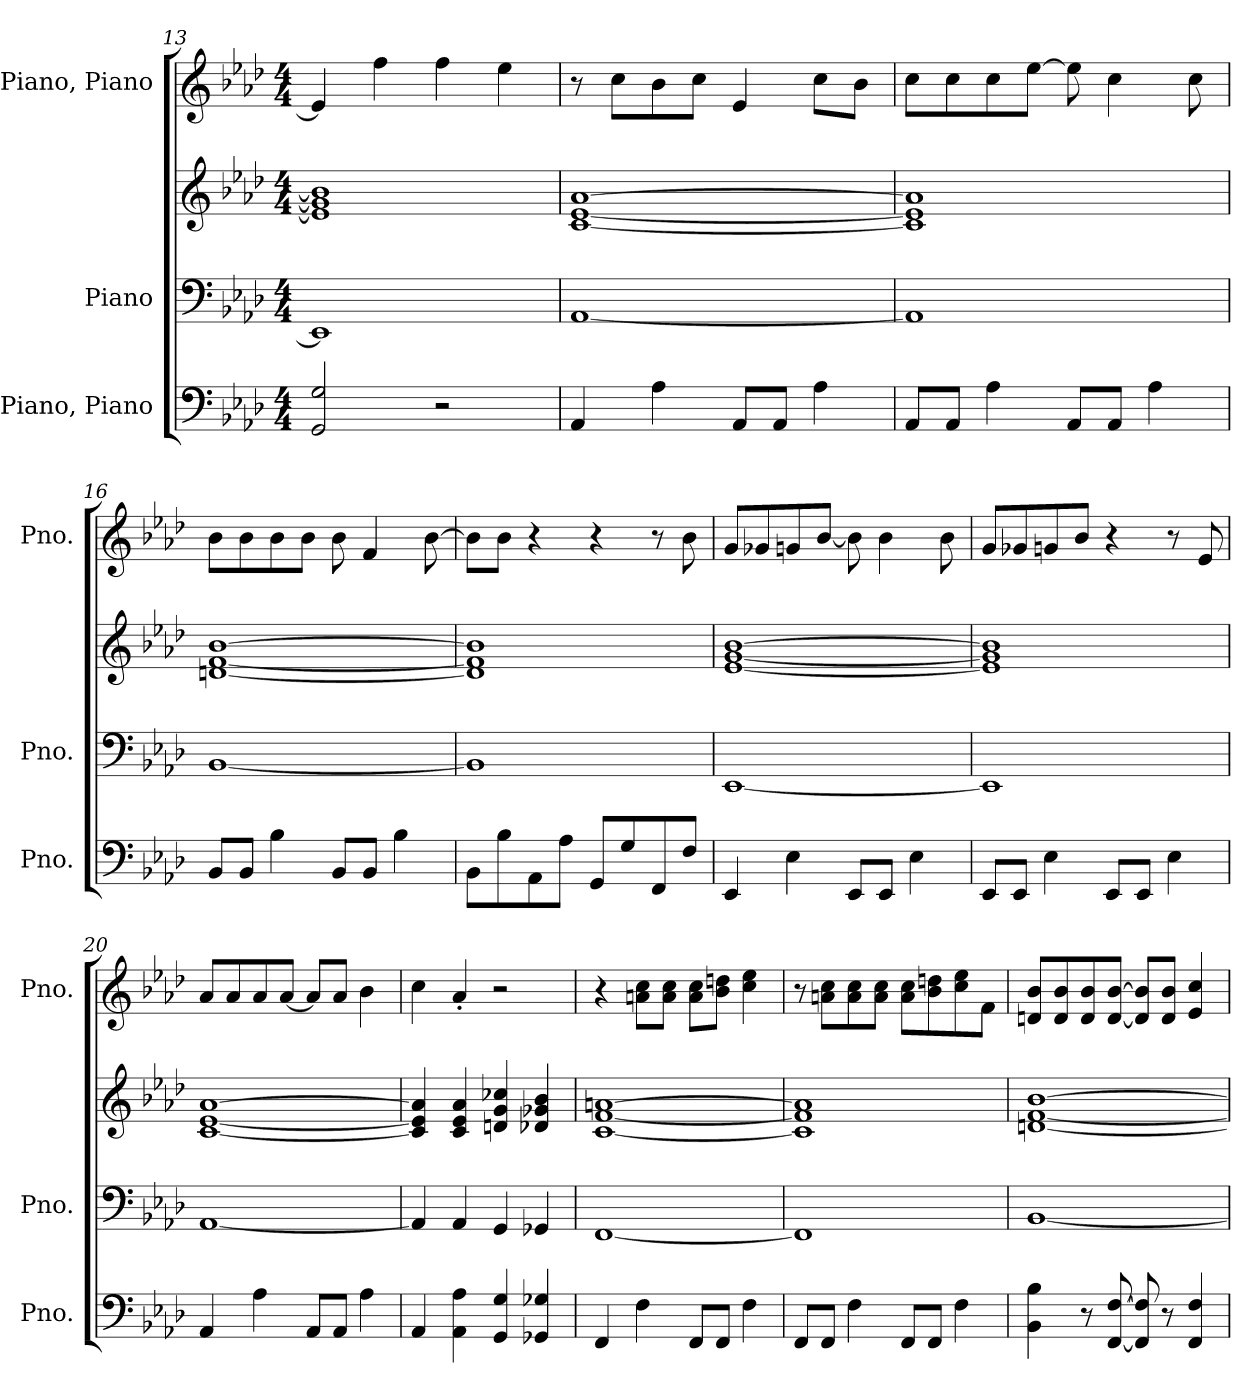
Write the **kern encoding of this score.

**kern	**kern	**kern	**kern
*part3	*part2	*part2	*part1
*staff4	*staff3	*staff2	*staff1
*I"Piano, Piano	*I"Piano	*	*I"Piano, Piano
*I'Pno.	*I'Pno.	*	*I'Pno.
*clefF4	*clefF4	*clefG2	*clefG2
*k[b-e-a-d-]	*k[b-e-a-d-]	*k[b-e-a-d-]	*k[b-e-a-d-]
*M4/4	*M4/4	*M4/4	*M4/4
=13	=13	=13	=13
2GG/ 2G/	1EE-]	1e-] 1g] 1b-]	4e-/]
.	.	.	4ff\
2r	.	.	4ff\
.	.	.	4ee-\
=14	=14	=14	=14
4AA-/	[1AA-	[1c [1e- [1a-	8r
.	.	.	8cc\L
4A-\	.	.	8b-\
.	.	.	8cc\J
8AA-/L	.	.	4e-/
8AA-/J	.	.	.
4A-\	.	.	8cc\L
.	.	.	8b-\J
=15	=15	=15	=15
8AA-/L	1AA-]	1c] 1e-] 1a-]	8cc\L
8AA-/J	.	.	8cc\
4A-\	.	.	8cc\
.	.	.	[8ee-\J
8AA-/L	.	.	8ee-\]
8AA-/J	.	.	4cc\
4A-\	.	.	.
.	.	.	8cc\
!!LO:PB:g=z
=16	=16	=16	=16
8BB-/L	[1BB-	[1dn [1f [1b-	8b-\L
8BB-/J	.	.	8b-\
4B-\	.	.	8b-\
.	.	.	8b-\J
8BB-/L	.	.	8b-\
8BB-/J	.	.	4f/
4B-\	.	.	.
.	.	.	[8b-\
=17	=17	=17	=17
8BB-\L	1BB-]	1d] 1f] 1b-]	8b-\L]
8B-\	.	.	8b-\J
8AA-\	.	.	4r
8A-\J	.	.	.
8GG/L	.	.	4r
8G/	.	.	.
8FF/	.	.	8r
8F/J	.	.	8b-\
=18	=18	=18	=18
4EE-/	[1EE-	[1e- [1g [1b-	8g/L
.	.	.	8g-X/
4E-\	.	.	8gn/
.	.	.	[8b-/J
8EE-/L	.	.	8b-\]
8EE-/J	.	.	4b-\
4E-\	.	.	.
.	.	.	8b-\
=19	=19	=19	=19
8EE-/L	1EE-]	1e-] 1g] 1b-]	8g/L
8EE-/J	.	.	8g-X/
4E-\	.	.	8gn/
.	.	.	8b-/J
8EE-/L	.	.	4r
8EE-/J	.	.	.
4E-\	.	.	8r
.	.	.	8e-/
!!LO:LB:g=z
=20	=20	=20	=20
4AA-/	[1AA-	[1c [1e- [1a-	8a-/L
.	.	.	8a-/
4A-\	.	.	8a-/
.	.	.	[8a-/J
8AA-/L	.	.	8a-/L]
8AA-/J	.	.	8a-/J
4A-\	.	.	4b-\
=21	=21	=21	=21
4AA-/	4AA-/]	4c/] 4e-/] 4a-/]	4cc\
4AA-\ 4A-\	4AA-/	4c/ 4e-/ 4a-/	4a-'/
4GG/ 4G/	4GG/	4dn/ 4g/ 4cc-X/	2r
4GG-X/ 4G-X/	4GG-X/	4d-X/ 4g-X/ 4b-/	.
=22	=22	=22	=22
4FF/	[1FF	[1c [1f [1an	4r
4F\	.	.	8an\ 8cc\L
.	.	.	8a\ 8cc\J
8FF/L	.	.	8a\ 8cc\L
8FF/J	.	.	8b-\ 8ddn\J
4F\	.	.	4cc\ 4ee-\
=23	=23	=23	=23
8FF/L	1FF]	1c] 1f] 1a]	8r
8FF/J	.	.	8an\ 8cc\L
4F\	.	.	8a\ 8cc\
.	.	.	8a\ 8cc\J
8FF/L	.	.	8a\ 8cc\L
8FF/J	.	.	8b-\ 8ddn\
4F\	.	.	8cc\ 8ee-\
.	.	.	8f\J
!!LO:LB:g=z
=24	=24	=24	=24
4BB-\ 4B-\	[1BB-	[1dn [1f [1b-	8dn/ 8b-/L
.	.	.	8d/ 8b-/
8r	.	.	8d/ 8b-/
[8FF/ [8F/	.	.	[8d/ [8b-/J
8FF/] 8F/]	.	.	8d/] 8b-/]L
8r	.	.	8d/ 8b-/J
4FF/ 4F/	.	.	4e-/ 4cc/
=	=	=	=
*-	*-	*-	*-
